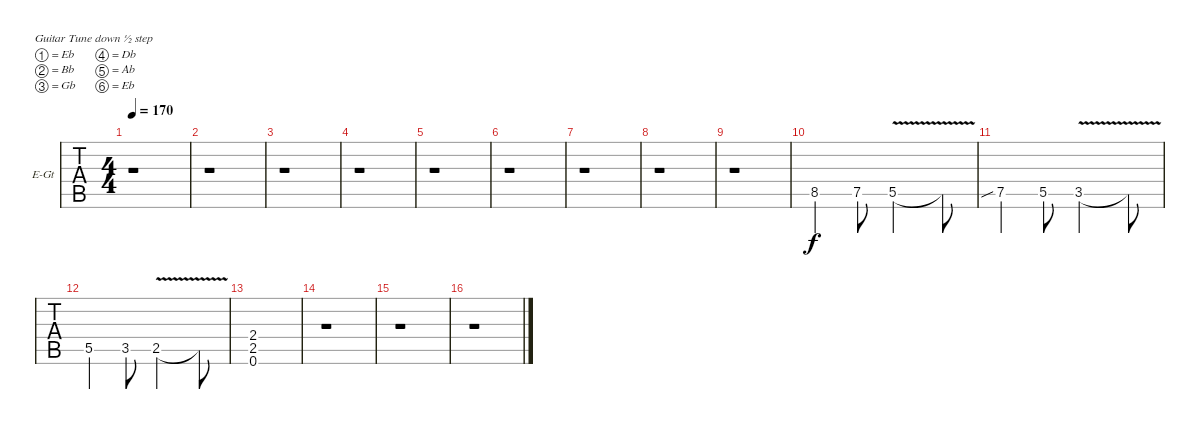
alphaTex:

\bracketExtendMode groupsimilarinstruments
\firstSystemTrackNameOrientation horizontal
\otherSystemsTrackNameOrientation horizontal
\track ("Guitare rythm" "E-Gt") {instrument overdrivenguitar}
\staff {tabs}
\tuning (Eb4 Bb3 Gb3 Db3 Ab2 Eb2)
\ts (4 4)
\tempo 170
\clef g2
\ks c
r.1{dy f} |
r.1 |
r.1 |
r.1 |
r.1 |
r.1 |
r.1 |
r.1 |
r.1 |
8.5.4 7.5.8 5.5{v}.2 5.5{v t}.8 |
7.5{sib}.4 5.5.8 3.5{v}.2 3.5{v t}.8 |
5.5.4 3.5.8 2.5{v}.2 2.5{v t}.8 |
(2.4 2.5 0.6).1 |
r.1 |
r.1 |
r.1
